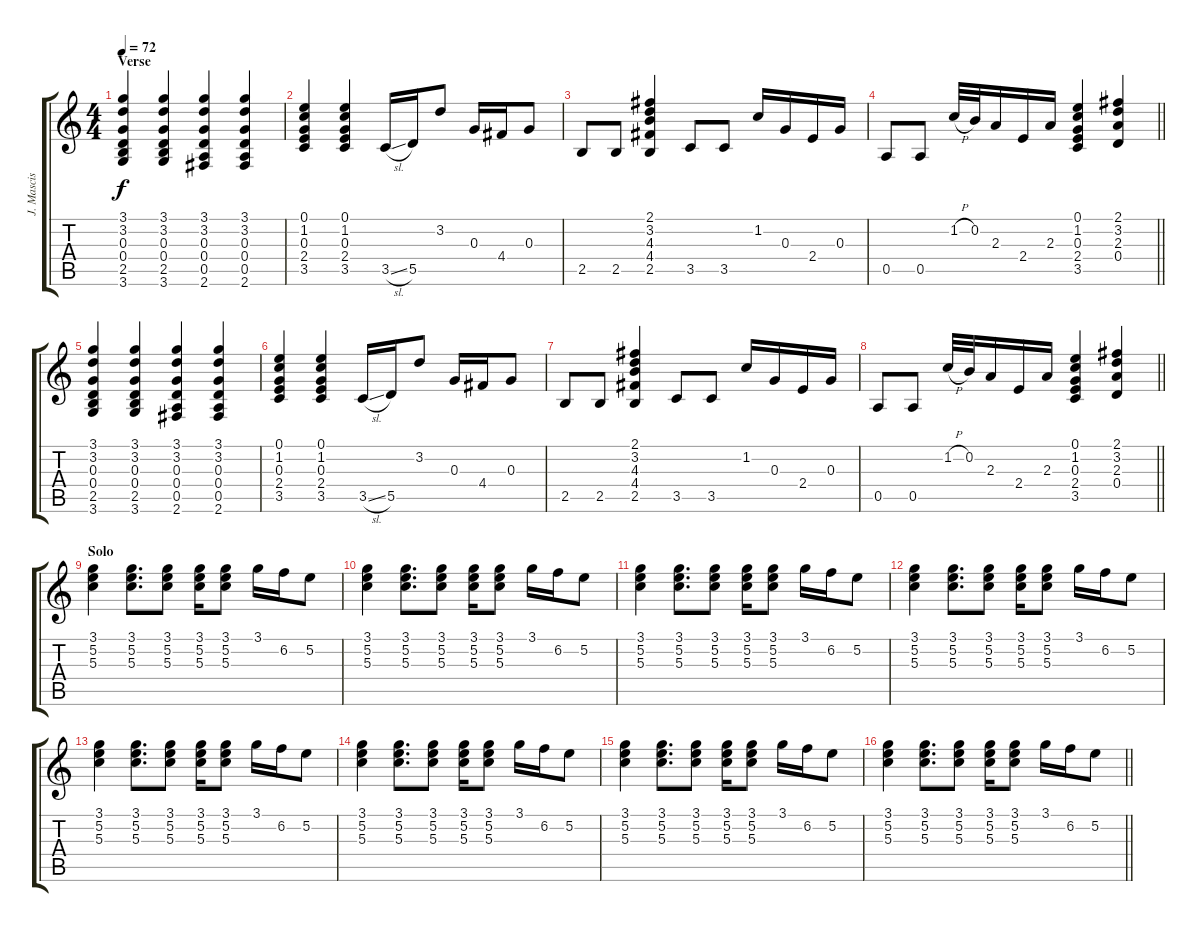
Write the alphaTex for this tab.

\track ("J. Mascis acoustic" "J. Mascis ") {mute instrument acousticguitarsteel}
\staff {score tabs}
\tuning (E4 B3 G3 D3 A2 E2) {hide}
\ts (4 4)
\section ("" "Verse")
\tempo 72
\clef g2
\ks c
(3.1 3.2 0.3 0.4 2.5 3.6).4{dy f} (3.1 3.2 0.3 0.4 2.5 3.6).4 (3.1 3.2 0.3 0.4 0.5 2.6).4 (3.1 3.2 0.3 0.4 0.5 2.6).4 |
(0.1 1.2 0.3 2.4 3.5).4 (0.1 1.2 0.3 2.4 3.5).4 3.5{sl}.16 5.5.16 3.2.8 0.3.16 4.4.16 0.3.8 |
2.5.8 2.5.8 (2.1 3.2 4.3 4.4 2.5).4 3.5.8 3.5.8 1.2.16 0.3.16 2.4.16 0.3.16 |
\barLineRight lightlight
0.5.8 0.5.8 1.2{h}.32 0.2.32 2.3.16 2.4.16 2.3.16 (0.1 1.2 0.3 2.4 3.5).4 (2.1 3.2 2.3 0.4).4 |
(3.1 3.2 0.3 0.4 2.5 3.6).4 (3.1 3.2 0.3 0.4 2.5 3.6).4 (3.1 3.2 0.3 0.4 0.5 2.6).4 (3.1 3.2 0.3 0.4 0.5 2.6).4 |
(0.1 1.2 0.3 2.4 3.5).4 (0.1 1.2 0.3 2.4 3.5).4 3.5{sl}.16 5.5.16 3.2.8 0.3.16 4.4.16 0.3.8 |
2.5.8 2.5.8 (2.1 3.2 4.3 4.4 2.5).4 3.5.8 3.5.8 1.2.16 0.3.16 2.4.16 0.3.16 |
\barLineRight lightlight
0.5.8 0.5.8 1.2{h}.32 0.2.32 2.3.16 2.4.16 2.3.16 (0.1 1.2 0.3 2.4 3.5).4 (2.1 3.2 2.3 0.4).4 |
\section ("" "Solo")
(3.1 5.2 5.3).4 (3.1 5.2 5.3).8{d} (3.1 5.2 5.3).8 (3.1 5.2 5.3).16 (3.1 5.2 5.3).8 3.1.16 6.2.16 5.2.8 |
(3.1 5.2 5.3).4 (3.1 5.2 5.3).8{d} (3.1 5.2 5.3).8 (3.1 5.2 5.3).16 (3.1 5.2 5.3).8 3.1.16 6.2.16 5.2.8 |
(3.1 5.2 5.3).4 (3.1 5.2 5.3).8{d} (3.1 5.2 5.3).8 (3.1 5.2 5.3).16 (3.1 5.2 5.3).8 3.1.16 6.2.16 5.2.8 |
(3.1 5.2 5.3).4 (3.1 5.2 5.3).8{d} (3.1 5.2 5.3).8 (3.1 5.2 5.3).16 (3.1 5.2 5.3).8 3.1.16 6.2.16 5.2.8 |
(3.1 5.2 5.3).4 (3.1 5.2 5.3).8{d} (3.1 5.2 5.3).8 (3.1 5.2 5.3).16 (3.1 5.2 5.3).8 3.1.16 6.2.16 5.2.8 |
(3.1 5.2 5.3).4 (3.1 5.2 5.3).8{d} (3.1 5.2 5.3).8 (3.1 5.2 5.3).16 (3.1 5.2 5.3).8 3.1.16 6.2.16 5.2.8 |
(3.1 5.2 5.3).4 (3.1 5.2 5.3).8{d} (3.1 5.2 5.3).8 (3.1 5.2 5.3).16 (3.1 5.2 5.3).8 3.1.16 6.2.16 5.2.8 |
\barLineRight lightlight
(3.1 5.2 5.3).4 (3.1 5.2 5.3).8{d} (3.1 5.2 5.3).8 (3.1 5.2 5.3).16 (3.1 5.2 5.3).8 3.1.16 6.2.16 5.2.8
